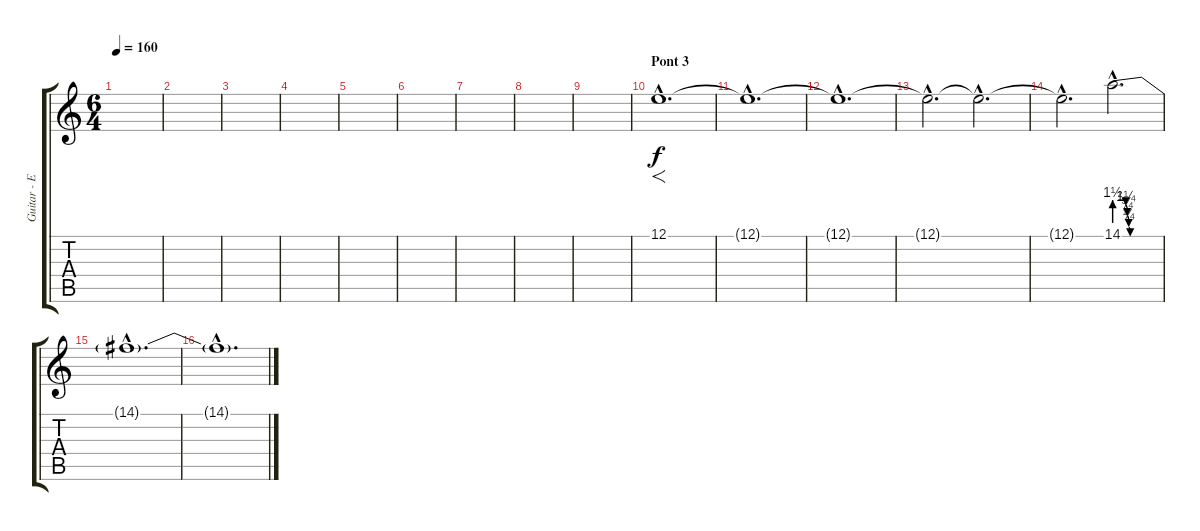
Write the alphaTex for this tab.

\track ("Guitar - Ed O'Brien" "Guitar - E") {instrument violin}
\staff {score tabs}
\tuning (E4 B3 G3 D3 A2 E2) {hide}
\ts (6 4)
\tempo 160
\clef g2
\ks c
|
|
|
|
|
|
|
|
|
\section ("" "Pont 3")
12.1{hac}.1{f d} |
12.1{hac t}.1{d} |
12.1{hac t}.1{d} |
12.1{hac t}.2{d} 12.1{hac t}.2{d} |
12.1{hac t}.2{d} 14.1{be (custom 0 6 10 6 13 6 15 5 17 3 19 1 21 0 23 0 30 0 60 0) hac}.2{d} |
14.1{hac t}.1{d} |
14.1{hac t}.1{d}
